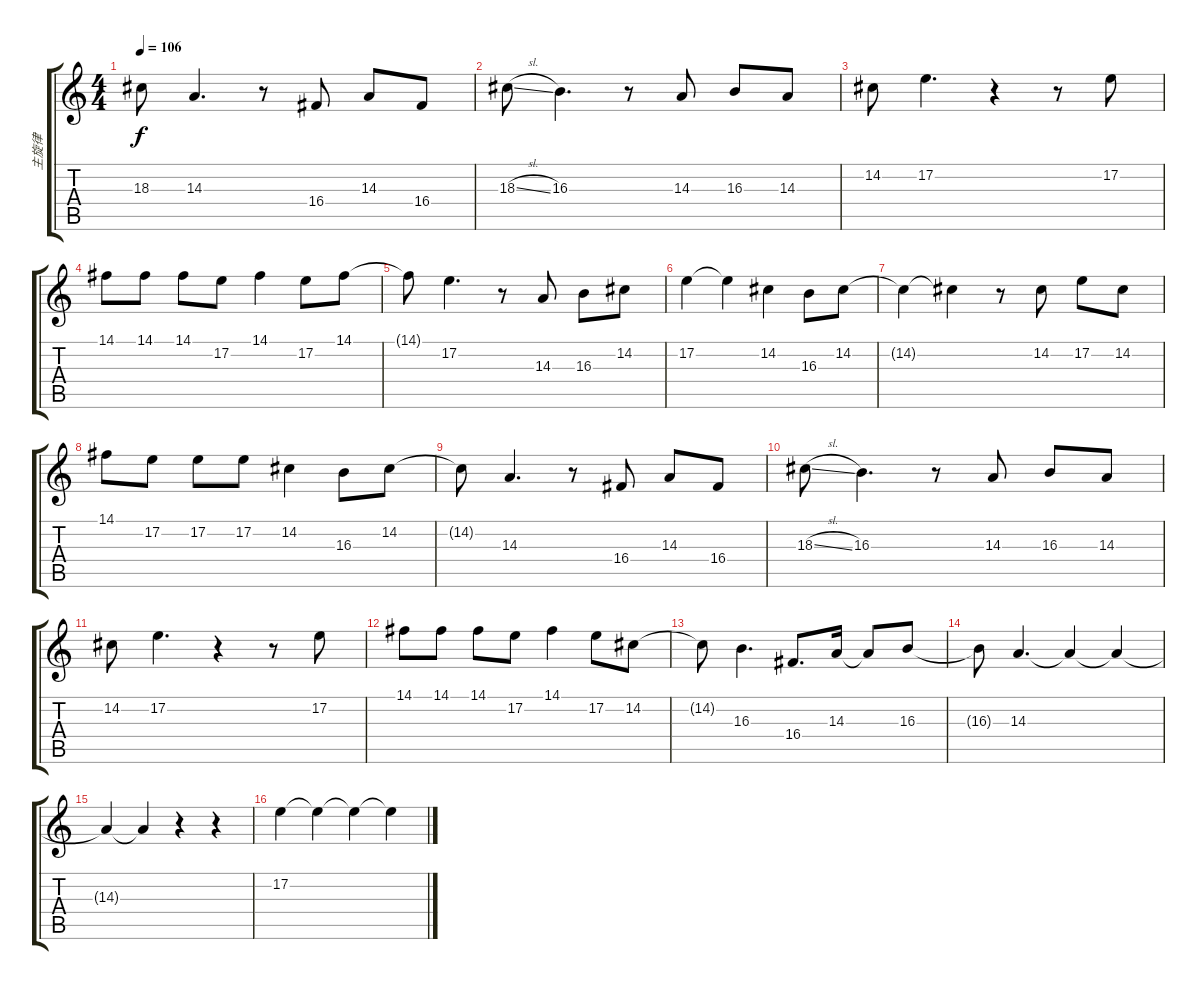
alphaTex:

\track ("主旋律" "主旋律") {instrument panflute}
\staff {score tabs}
\tuning (E4 B3 G3 D3 A2 E2) {hide}
\ts (4 4)
\tempo 106
\clef g2
\ks c
18.3{t}.8{dy f} 14.3.4{d} r.8 16.4.8 14.3.8 16.4.8 |
18.3{sl}.8 16.3.4{d} r.8 14.3.8 16.3.8 14.3.8 |
14.2.8 17.2.4{d} r.4 r.8 17.2.8 |
14.1.8 14.1.8 14.1.8 17.2.8 14.1.4 17.2.8 14.1.8 |
14.1{t}.8 17.2.4{d} r.8 14.3.8 16.3.8 14.2.8 |
17.2.4 17.2{t}.4 14.2.4 16.3.8 14.2.8 |
14.2{t}.4 14.2{t}.4 r.8 14.2.8 17.2.8 14.2.8 |
14.1.8 17.2.8 17.2.8 17.2.8 14.2.4 16.3.8 14.2.8 |
14.2{t}.8 14.3.4{d} r.8 16.4.8 14.3.8 16.4.8 |
18.3{sl}.8 16.3.4{d} r.8 14.3.8 16.3.8 14.3.8 |
14.2.8 17.2.4{d} r.4 r.8 17.2.8 |
14.1.8 14.1.8 14.1.8 17.2.8 14.1.4 17.2.8 14.2.8 |
14.2{t}.8 16.3.4{d} 16.4.8{d} 14.3.16 14.3{t}.8 16.3.8 |
16.3{t}.8 14.3.4{d} 14.3{t}.4 14.3{t}.4 |
14.3{t}.4 14.3{t}.4 r.4 r.4 |
17.2.4 17.2{t}.4 17.2{t}.4 17.2{t}.4
